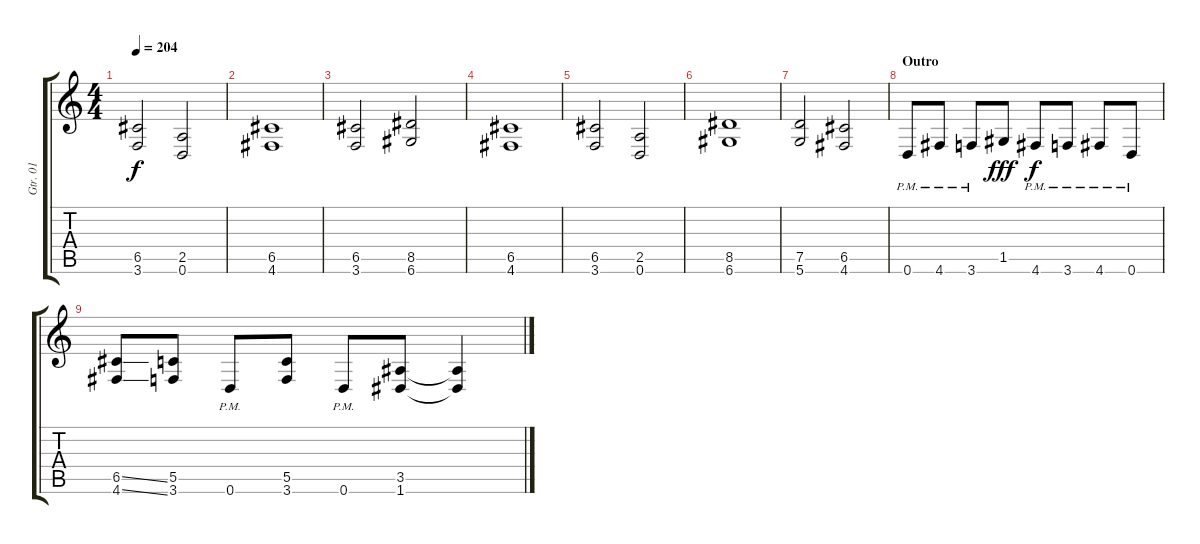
\track ("Gtr. 01" "Gtr. 01") {instrument distortionguitar}
\staff {score tabs}
\tuning (D4 A3 F3 C3 G2 D2) {hide}
\ts (4 4)
\tempo 204
\clef g2
\ks c
(6.5 3.6).2{dy f} (2.5 0.6).2 |
(6.5 4.6).1 |
(6.5 3.6).2 (8.5 6.6).2 |
(6.5 4.6).1 |
(6.5 3.6).2 (2.5 0.6).2 |
(8.5 6.6).1 |
(7.5 5.6).2 (6.5 4.6).2 |
\section ("" "Outro")
0.6{pm}.8 4.6{pm}.8 3.6{pm}.8 1.5.8{dy fff} 4.6{pm}.8{dy f} 3.6{pm}.8 4.6{pm}.8 0.6{pm}.8 |
(6.5{ss} 4.6{ss}).8 (5.5 3.6).8 0.6{pm}.8 (5.5 3.6).8 0.6{pm}.8 (3.5 1.6).8 (3.5{t} 1.6{t}).4
